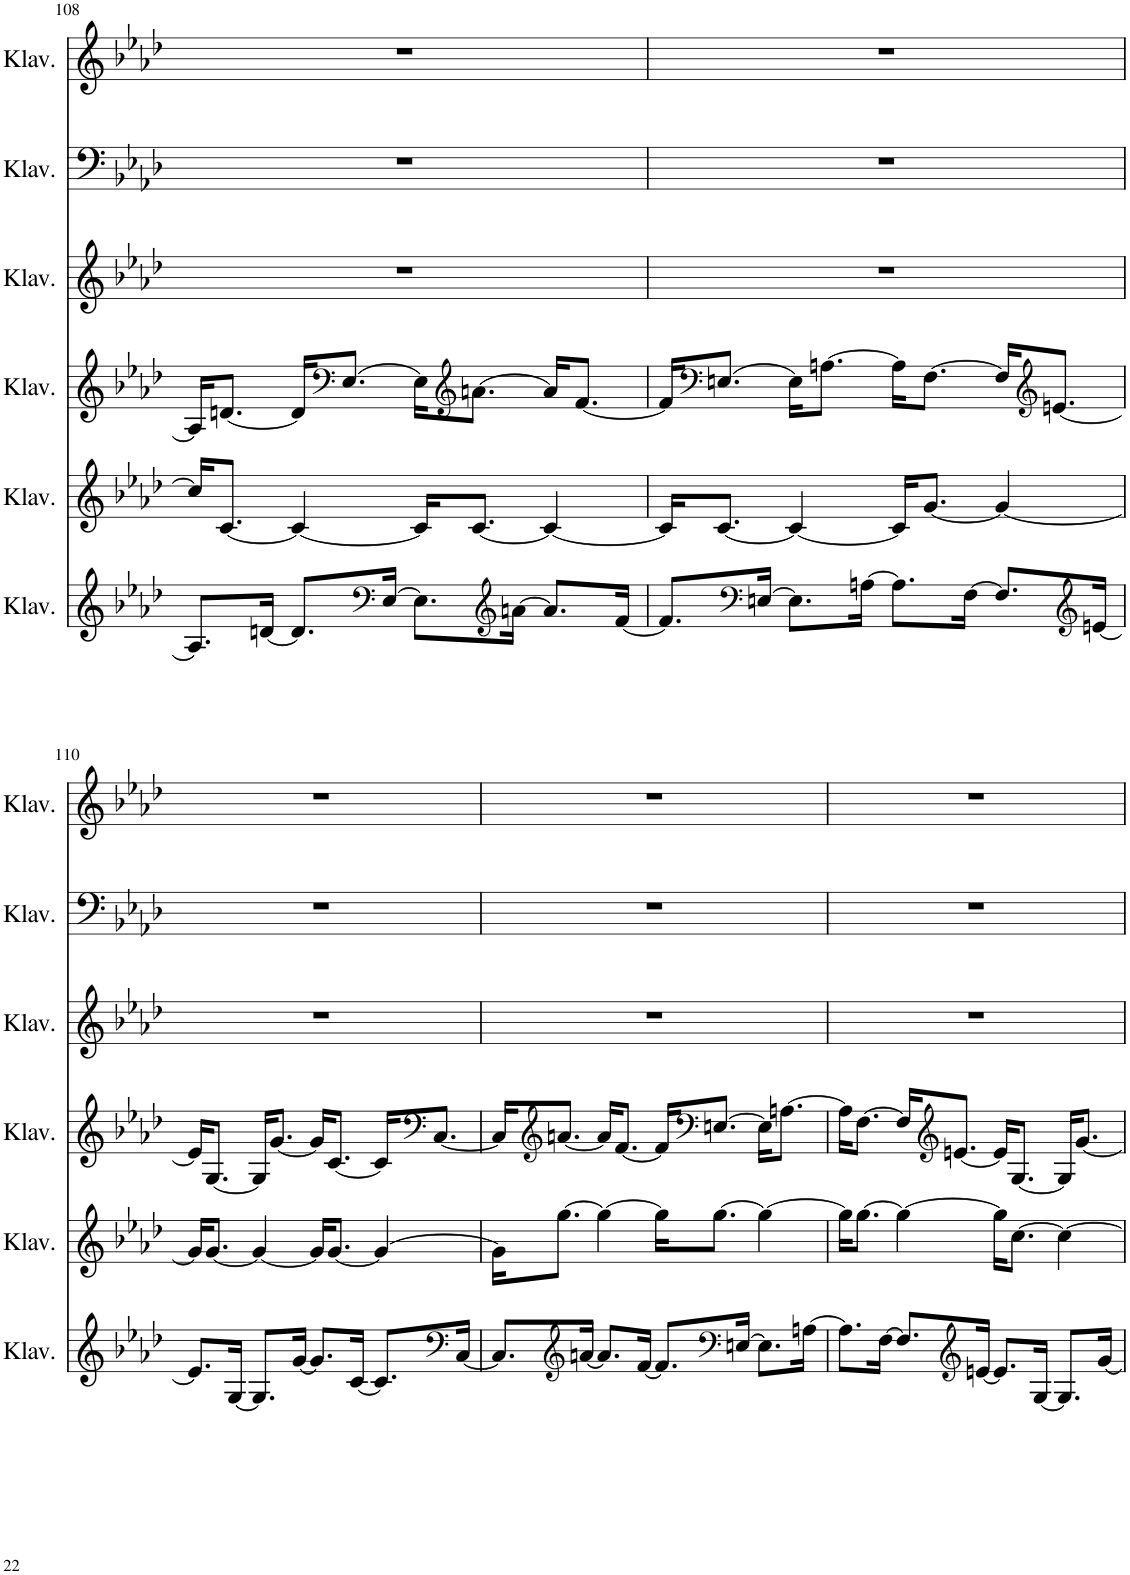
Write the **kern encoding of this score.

**kern	**kern	**kern	**kern	**kern	**kern
*part6	*part5	*part4	*part3	*part2	*part1
*staff6	*staff5	*staff4	*staff3	*staff2	*staff1
*I"Klavier	*I"Klavier	*I"Klavier	*I"Klavier	*I"Klavier	*I"Klavier
*I'Klav.	*I'Klav.	*I'Klav.	*I'Klav.	*I'Klav.	*I'Klav.
!!LO:PB:g=z
*clefG2	*clefG2	*clefG2	*clefG2	*clefF4	*clefG2
*k[b-e-a-d-]	*k[b-e-a-d-]	*k[b-e-a-d-]	*k[b-e-a-d-]	*k[b-e-a-d-]	*k[b-e-a-d-]
*M4/4	*M4/4	*M4/4	*M4/4	*M4/4	*M4/4
=108	=108	=108	=108	=108	=108
8.A-/L]	16cc/KL]	16A-/KL]	1r	1r	1r
.	[8.c/J	[8.dn/J	.	.	.
[16dn/Jk	.	.	.	.	.
8.d/L]	4c/_	16d/KL]	.	.	.
*	*	*clefF4	*	*	*
.	.	[8.E-/J	.	.	.
*clefF4	*	*	*	*	*
[16E-/Jk	.	.	.	.	.
8.E-\L]	16c/KL]	16E-\KL]	.	.	.
*	*	*clefG2	*	*	*
.	[8.c/J	[8.an\J	.	.	.
*clefG2	*	*	*	*	*
[16an\Jk	.	.	.	.	.
8.a/L]	4c/_	16a/KL]	.	.	.
.	.	[8.f/J	.	.	.
[16f/Jk	.	.	.	.	.
=109	=109	=109	=109	=109	=109
8.f/L]	16c/KL]	16f/KL]	1r	1r	1r
*	*	*clefF4	*	*	*
.	[8.c/J	[8.En/J	.	.	.
*clefF4	*	*	*	*	*
[16En/Jk	.	.	.	.	.
8.E\L]	4c/_	16E\KL]	.	.	.
.	.	[8.An\J	.	.	.
[16An\Jk	.	.	.	.	.
8.A\L]	16c/KL]	16A\KL]	.	.	.
.	[8.g/J	[8.F\J	.	.	.
[16F\Jk	.	.	.	.	.
8.F/L]	4g/_	16F/KL]	.	.	.
*	*	*clefG2	*	*	*
.	.	[8.en/J	.	.	.
*clefG2	*	*	*	*	*
[16en/Jk	.	.	.	.	.
!!LO:LB:g=z
=110	=110	=110	=110	=110	=110
8.e/L]	16g/KL]	16e/KL]	1r	1r	1r
.	[8.g/J	[8.G/J	.	.	.
[16G/Jk	.	.	.	.	.
8.G/L]	4g/_	16G/KL]	.	.	.
.	.	[8.g/J	.	.	.
[16g/Jk	.	.	.	.	.
8.g/L]	16g/KL]	16g/KL]	.	.	.
.	[8.g/J	[8.c/J	.	.	.
[16c/Jk	.	.	.	.	.
8.c/L]	4g/_	16c/KL]	.	.	.
*	*	*clefF4	*	*	*
.	.	[8.C/J	.	.	.
*clefF4	*	*	*	*	*
[16C/Jk	.	.	.	.	.
=111	=111	=111	=111	=111	=111
8.C/L]	16g\KL]	16C/KL]	1r	1r	1r
*	*	*clefG2	*	*	*
.	[8.gg\J	[8.an/J	.	.	.
*clefG2	*	*	*	*	*
[16an/Jk	.	.	.	.	.
8.a/L]	4gg\_	16a/KL]	.	.	.
.	.	[8.f/J	.	.	.
[16f/Jk	.	.	.	.	.
8.f/L]	16gg\KL]	16f/KL]	.	.	.
*	*	*clefF4	*	*	*
.	[8.gg\J	[8.En/J	.	.	.
*clefF4	*	*	*	*	*
[16En/Jk	.	.	.	.	.
8.E\L]	4gg\_	16E\KL]	.	.	.
.	.	[8.An\J	.	.	.
[16An\Jk	.	.	.	.	.
=112	=112	=112	=112	=112	=112
8.A\L]	16gg\KL]	16A\KL]	1r	1r	1r
.	[8.gg\J	[8.F\J	.	.	.
[16F\Jk	.	.	.	.	.
8.F/L]	4gg\_	16F/KL]	.	.	.
*	*	*clefG2	*	*	*
.	.	[8.en/J	.	.	.
*clefG2	*	*	*	*	*
[16en/Jk	.	.	.	.	.
8.e/L]	16gg\KL]	16e/KL]	.	.	.
.	[8.cc\J	[8.G/J	.	.	.
[16G/Jk	.	.	.	.	.
8.G/L]	4cc\_	16G/KL]	.	.	.
.	.	[8.g/J	.	.	.
[16g/Jk	.	.	.	.	.
=	=	=	=	=	=
*-	*-	*-	*-	*-	*-
